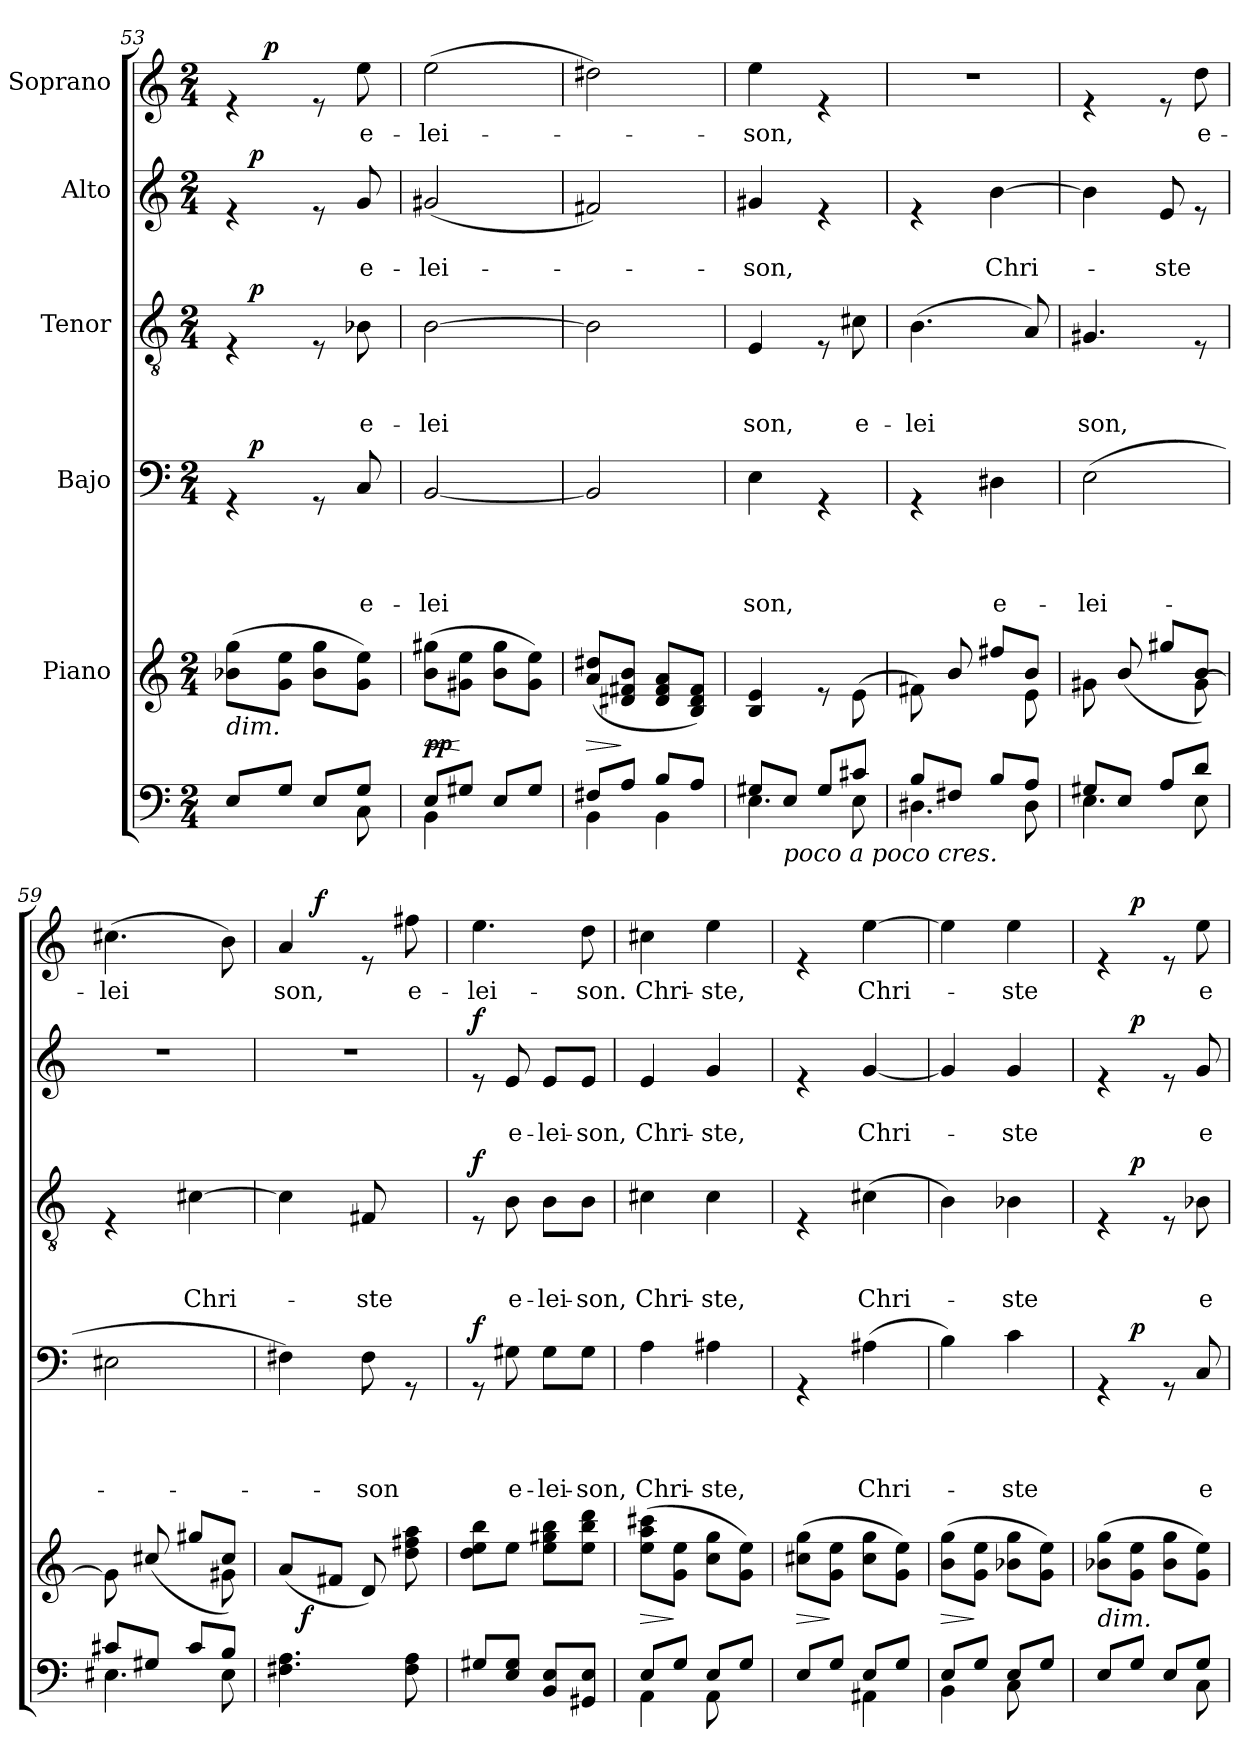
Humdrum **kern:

**kern	**kern	**dynam	**kern	**text	**text	**text	**text	**dynam	**kern	**text	**text	**text	**dynam	**kern	**text	**text	**dynam	**kern	**text	**dynam
*part6	*part5	*part5	*part4	*part4	*part4	*part4	*part4	*part4	*part3	*part3	*part3	*part3	*part3	*part2	*part2	*part2	*part2	*part1	*part1	*part1
*staff6	*staff5	*staff5	*staff4	*staff4	*staff4	*staff4	*staff4	*staff4	*staff3	*staff3	*staff3	*staff3	*staff3	*staff2	*staff2	*staff2	*staff2	*staff1	*staff1	*staff1
*	*I"Piano	*	*I"Bajo	*	*	*	*	*	*I"Tenor	*	*	*	*	*I"Alto	*	*	*	*I"Soprano	*	*
*clefF4	*clefG2	*	*clefF4	*	*	*	*	*	*clefGv2	*	*	*	*	*clefG2	*	*	*	*clefG2	*	*
*k[]	*k[]	*	*k[]	*	*	*	*	*	*k[]	*	*	*	*	*k[]	*	*	*	*k[]	*	*
*C:	*C:	*	*C:	*	*	*	*	*	*C:	*	*	*	*	*C:	*	*	*	*C:	*	*
*M2/4	*M2/4	*	*M2/4	*	*	*	*	*	*M2/4	*	*	*	*	*M2/4	*	*	*	*M2/4	*	*
=53	=53	=53	=53	=53	=53	=53	=53	=53	=53	=53	=53	=53	=53	=53	=53	=53	=53	=53	=53	=53
*^	*	*	*^	*	*	*	*	*	*^	*	*	*	*	*^	*	*	*	*^	*	*
!	!	!LO:TX:b:i:t=dim.	!	!	!	!	!	!	!	!	!	!	!	!	!	!	!	!	!	!	!	!	!	!	!
8E/L	4.ryy	(>8b-X\ 8gg\L	.	4rGG	16ryy	.	.	.	.	.	4rE	16ryy	.	.	.	.	4re	16ryy	.	.	.	4re	16.ryy	.	.
!	!	!	!	!	!	!	!	!	!	!LO:DY:a	!	!	!	!	!	!LO:DY:a	!	!	!	!	!LO:DY:a	!	!	!	!
.	.	.	.	.	4..ryy	.	.	.	.	p	.	4..ryy	.	.	.	p	.	4..ryy	.	.	p	.	.	.	.
!	!	!	!	!	!	!	!	!	!	!	!	!	!	!	!	!	!	!	!	!	!	!	!	!	!LO:DY:a
.	.	.	.	.	.	.	.	.	.	.	.	.	.	.	.	.	.	.	.	.	.	.	4ryy	.	p
8G/J	.	8g\ 8ee\J	.	.	.	.	.	.	.	.	.	.	.	.	.	.	.	.	.	.	.	.	.	.	.
8E/L	.	8b-\ 8gg\L	.	8rGG	.	.	.	.	.	.	8rE	.	.	.	.	.	8re	.	.	.	.	8re	.	.	.
.	.	.	.	.	.	.	.	.	.	.	.	.	.	.	.	.	.	.	.	.	.	.	8ryy	.	.
!	!	!	!	!	!	!	!	!	!LO:LY:b	!	!	!	!	!	!LO:LY:b	!	!	!	!	!LO:LY:b	!	!	!	!LO:LY:b	!
8G/J	8C\	8g\ 8ee\J)	.	8C/	.	.	.	.	e-	.	8B-X\	.	.	.	e-	.	8g/	.	.	e-	.	8ee\	.	e-	.
.	.	.	.	.	.	.	.	.	.	.	.	.	.	.	.	.	.	.	.	.	.	.	32ryy	.	.
=54	=54	=54	=54	=54	=54	=54	=54	=54	=54	=54	=54	=54	=54	=54	=54	=54	=54	=54	=54	=54	=54	=54	=54	=54	=54
!	!	!	!LO:HP:b	!	!	!	!	!	!LO:LY:b	!	!	!	!	!	!LO:LY:b	!	!	!	!	!LO:LY:b	!	!	!	!LO:LY:b	!
!	!	!	!LO:DY:n=1:b	!	!	!	!	!	!	!	!	!	!	!	!	!	!	!	!	!	!	!	!	!	!
*	*	*	*	*v	*v	*	*	*	*	*	*	*	*	*	*	*	*v	*v	*	*	*	*v	*v	*	*
*	*	*	*	*	*	*	*	*	*	*v	*v	*	*	*	*	*	*	*	*	*	*	*
4BB\	8E/L	(>8b\ 8gg#X\L	< pp	[<2BB/	.	.	.	-lei	.	[>2B\	.	.	-lei	.	(<2g#X/	.	-lei-	.	(>2ee\	-lei-	.
.	8G#X/J	8g#X\ 8ee\J	[	.	.	.	.	.	.	.	.	.	.	.	.	.	.	.	.	.	.
4ryy	8E/L	8b\ 8gg#\L	.	.	.	.	.	.	.	.	.	.	.	.	.	.	.	.	.	.	.
.	8G#/J	8g#\ 8ee\J)	.	.	.	.	.	.	.	.	.	.	.	.	.	.	.	.	.	.	.
=55	=55	=55	=55	=55	=55	=55	=55	=55	=55	=55	=55	=55	=55	=55	=55	=55	=55	=55	=55	=55	=55
!	!	!	!LO:HP:b	!	!	!	!	!	!	!	!	!	!	!	!	!	!	!	!	!	!
4BB\	8F#X/L	(<8a/ 8dd#X/L	>	2BB/]	.	.	.	.	.	2B\]	.	.	.	.	2f#X/)	.	.	.	2dd#X\)	.	.
.	8A/J	8d#X/ 8f#X/ 8b/J	]	.	.	.	.	.	.	.	.	.	.	.	.	.	.	.	.	.	.
4BB\	8B/L	8d#/ 8f#/ 8a/L	.	.	.	.	.	.	.	.	.	.	.	.	.	.	.	.	.	.	.
.	8A/J	8B/ 8d#/ 8f#/J)	.	.	.	.	.	.	.	.	.	.	.	.	.	.	.	.	.	.	.
=56	=56	=56	=56	=56	=56	=56	=56	=56	=56	=56	=56	=56	=56	=56	=56	=56	=56	=56	=56	=56	=56
!	!	!	!	!	!	!	!	!LO:LY:b	!	!	!	!	!LO:LY:b	!	!	!	!LO:LY:b	!	!	!LO:LY:b	!
4.E\	8G#X/L	4B/ 4e/	.	4E\	.	.	.	son,	.	4E/	.	.	son,	.	4g#X/	.	-son,	.	4ee\	-son,	.
!	!LO:TX:b:i:t=poco a poco cres.	!	!	!	!	!	!	!	!	!	!	!	!	!	!	!	!	!	!	!	!
.	8E/J	.	.	.	.	.	.	.	.	.	.	.	.	.	.	.	.	.	.	.	.
.	8G#/L	8re	.	4rGG	.	.	.	.	.	8rE	.	.	.	.	4re	.	.	.	4re	.	.
!	!	!	!	!	!	!	!	!	!	!	!	!	!LO:LY:b	!	!	!	!	!	!	!	!
8E\	8c#X/J	(>8e\	.	.	.	.	.	.	.	8c#X\	.	.	e-	.	.	.	.	.	.	.	.
=57	=57	=57	=57	=57	=57	=57	=57	=57	=57	=57	=57	=57	=57	=57	=57	=57	=57	=57	=57	=57	=57
*	*	*^	*	*	*	*	*	*	*	*	*	*	*	*	*	*	*	*	*	*	*
!	!	!	!	!	!	!	!	!	!	!	!	!	!	!LO:LY:b	!	!	!	!	!	!	!	!
4.D#X\	8B/L	8f#X\)	8ryy	.	4rGG	.	.	.	.	.	(>4.B\	.	.	-lei	.	4re	.	.	.	2r	.	.
.	8F#X/J	4ryy	8b/	.	.	.	.	.	.	.	.	.	.	.	.	.	.	.	.	.	.	.
!	!	!	!	!	!	!	!	!	!LO:LY:b	!	!	!	!	!	!	!	!	!LO:LY:b	!	!	!	!
.	8B/L	.	8ff#X/L	.	4D#X\	.	.	.	e-	.	.	.	.	.	.	[>4b\	.	Chri-	.	.	.	.
8D#\	8A/J	8e\	8b/J	.	.	.	.	.	.	.	8A/)	.	.	.	.	.	.	.	.	.	.	.
!!LO:LB:g=z
=58	=58	=58	=58	=58	=58	=58	=58	=58	=58	=58	=58	=58	=58	=58	=58	=58	=58	=58	=58	=58	=58	=58
!	!	!	!	!	!	!	!	!	!LO:LY:b	!	!	!	!	!LO:LY:b	!	!	!	!	!	!	!	!
8G#X/L	4.E\	8g#X\	8ryy	.	(>2E\	.	.	.	-lei-	.	4.G#X/	.	.	son,	.	4b\]	.	.	.	4re	.	.
8E/J	.	4ryy	(<8b/	.	.	.	.	.	.	.	.	.	.	.	.	.	.	.	.	.	.	.
!	!	!	!	!	!	!	!	!	!	!	!	!	!	!	!	!	!	!LO:LY:b	!	!	!	!
8A/L	.	.	8gg#X/L	.	.	.	.	.	.	.	.	.	.	.	.	8e/	.	-ste	.	8re	.	.
!	!	!	!	!	!	!	!	!	!	!	!	!	!	!	!	!	!	!	!	!	!LO:LY:b	!
8d/J	8E\	[>8g#\	8b/J)	.	.	.	.	.	.	.	8rE	.	.	.	.	8re	.	.	.	8dd\	e-	.
=59	=59	=59	=59	=59	=59	=59	=59	=59	=59	=59	=59	=59	=59	=59	=59	=59	=59	=59	=59	=59	=59	=59
!	!	!	!	!	!	!	!	!	!	!	!	!	!	!	!	!	!	!	!	!	!LO:LY:b	!
8c#X/L	4.E#X\	8g#\]	8ryy	.	2E#X\	.	.	.	.	.	4rE	.	.	.	.	2r	.	.	.	(>4.cc#X\	-lei	.
8G#X/J	.	4ryy	(<8cc#X/	.	.	.	.	.	.	.	.	.	.	.	.	.	.	.	.	.	.	.
!	!	!	!	!	!	!	!	!	!	!	!	!	!	!LO:LY:b	!	!	!	!	!	!	!	!
8c#/L	.	.	8gg#X/L	.	.	.	.	.	.	.	[>4c#X\	.	.	Chri-	.	.	.	.	.	.	.	.
8B/J	8E#\	8g#X\	8cc#/J)	.	.	.	.	.	.	.	.	.	.	.	.	.	.	.	.	8b\)	.	.
=60	=60	=60	=60	=60	=60	=60	=60	=60	=60	=60	=60	=60	=60	=60	=60	=60	=60	=60	=60	=60	=60	=60
!	!	!	!	!	!	!	!	!	!	!	!	!	!	!	!	!	!	!	!	!	!LO:LY:b	!
*v	*v	*	*	*	*	*	*	*	*	*	*	*	*	*	*	*	*	*	*	*^	*	*
4.F#X\ 4.A\	(<8a/L	16ryy	.	4F#X\)	.	.	.	.	.	4c#\]	.	.	.	.	2r	.	.	.	4a/	16.ryy	son,	.
!	!	!	!LO:DY:b	!	!	!	!	!	!	!	!	!	!	!	!	!	!	!	!	!	!	!
.	.	4..ryy	f	.	.	.	.	.	.	.	.	.	.	.	.	.	.	.	.	.	.	.
!	!	!	!	!	!	!	!	!	!	!	!	!	!	!	!	!	!	!	!	!	!	!LO:DY:a
.	.	.	.	.	.	.	.	.	.	.	.	.	.	.	.	.	.	.	.	4ryy	.	f
.	8f#X/J	.	.	.	.	.	.	.	.	.	.	.	.	.	.	.	.	.	.	.	.	.
!	!	!	!	!	!	!	!	!LO:LY:b	!	!	!	!	!LO:LY:b	!	!	!	!	!	!	!	!	!
.	8d/)	.	.	8F#\	.	.	.	-son	.	8F#X/	.	.	-ste	.	.	.	.	.	8re	.	.	.
.	.	.	.	.	.	.	.	.	.	.	.	.	.	.	.	.	.	.	.	8ryy	.	.
!	!	!	!	!	!	!	!	!	!	!	!	!	!	!	!	!	!	!	!	!	!LO:LY:b	!
8F#\ 8A\	8dd\ 8ff#X\ 8aa\	.	.	8rGG	.	.	.	.	.	8ryy	.	.	.	.	.	.	.	.	8ff#X\	.	e-	.
.	.	.	.	.	.	.	.	.	.	.	.	.	.	.	.	.	.	.	.	32ryy	.	.
=61	=61	=61	=61	=61	=61	=61	=61	=61	=61	=61	=61	=61	=61	=61	=61	=61	=61	=61	=61	=61	=61	=61
!	!	!	!	!	!	!	!	!	!LO:DY:a	!	!	!	!	!LO:DY:a	!	!	!	!LO:DY:a	!	!	!LO:LY:b	!
*	*v	*v	*	*	*	*	*	*	*	*	*	*	*	*	*	*	*	*	*v	*v	*	*
8G#X/L	8dd\ 8ee\ 8bb\L	.	8rGG	.	.	.	.	f	8rE	.	.	.	f	8re	.	.	f	4.ee\	-lei-	.
!	!	!	!	!	!	!	!LO:LY:b	!	!	!	!	!LO:LY:b	!	!	!	!LO:LY:b	!	!	!	!
8E/ 8G#/J	8ee\J	.	8G#X\	.	.	.	e-	.	8B\	.	.	e-	.	8e/	.	e-	.	.	.	.
!	!	!	!	!	!	!	!LO:LY:b	!	!	!	!	!LO:LY:b	!	!	!	!LO:LY:b	!	!	!	!
8BB/ 8E/L	8ee\ 8gg#X\ 8bb\L	.	8G#\L	.	.	.	-lei-	.	8B\L	.	.	-lei-	.	8e/L	.	-lei-	.	.	.	.
!	!	!	!	!	!	!	!LO:LY:b	!	!	!	!	!LO:LY:b	!	!	!	!LO:LY:b	!	!	!LO:LY:b	!
8GG#X/ 8E/J	8ee\ 8bb\ 8ddd\J	.	8G#\J	.	.	.	-son,	.	8B\J	.	.	-son,	.	8e/J	.	-son,	.	8dd\	-son.	.
=62	=62	=62	=62	=62	=62	=62	=62	=62	=62	=62	=62	=62	=62	=62	=62	=62	=62	=62	=62	=62
*^	*	*	*	*	*	*	*	*	*	*	*	*	*	*	*	*	*	*	*	*
!	!	!	!LO:HP:b	!	!	!	!	!LO:LY:b	!	!	!	!	!LO:LY:b	!	!	!	!LO:LY:b	!	!	!LO:LY:b	!
4AA\	8E/L	(>8ee\ 8aa\ 8ccc#X\L	>	4A\	.	.	.	Chri-	.	4c#X\	.	.	Chri-	.	4e/	.	Chri-	.	4cc#X\	Chri-	.
.	8G/J	8g\ 8ee\J	]	.	.	.	.	.	.	.	.	.	.	.	.	.	.	.	.	.	.
!	!	!	!	!	!	!	!	!LO:LY:b	!	!	!	!	!LO:LY:b	!	!	!	!LO:LY:b	!	!	!LO:LY:b	!
8AA\	8E/L	8cc\ 8gg\L	.	4A#X\	.	.	.	-ste,	.	4c#\	.	.	-ste,	.	4g/	.	-ste,	.	4ee\	-ste,	.
8ryy	8G/J	8g\ 8ee\J)	.	.	.	.	.	.	.	.	.	.	.	.	.	.	.	.	.	.	.
=63	=63	=63	=63	=63	=63	=63	=63	=63	=63	=63	=63	=63	=63	=63	=63	=63	=63	=63	=63	=63	=63
!	!	!	!LO:HP:b	!	!	!	!	!	!	!	!	!	!	!	!	!	!	!	!	!	!
8E/L	4ryy	(>8cc#X\ 8gg\L	>	4rGG	.	.	.	.	.	4rE	.	.	.	.	4re	.	.	.	4re	.	.
8G/J	.	8g\ 8ee\J	]	.	.	.	.	.	.	.	.	.	.	.	.	.	.	.	.	.	.
!	!	!	!	!	!	!	!	!LO:LY:b	!	!	!	!	!LO:LY:b	!	!	!	!LO:LY:b	!	!	!LO:LY:b	!
8E/L	4AA#X\	8cc#\ 8gg\L	.	(>4A#X\	.	.	.	Chri-	.	(>4c#X\	.	.	Chri-	.	[<4g/	.	Chri-	.	[>4ee\	Chri-	.
8G/J	.	8g\ 8ee\J)	.	.	.	.	.	.	.	.	.	.	.	.	.	.	.	.	.	.	.
=64	=64	=64	=64	=64	=64	=64	=64	=64	=64	=64	=64	=64	=64	=64	=64	=64	=64	=64	=64	=64	=64
!	!	!	!LO:HP:b	!	!	!	!	!	!	!	!	!	!	!	!	!	!	!	!	!	!
4BB\	8E/L	(>8b\ 8gg\L	>	4B\)	.	.	.	.	.	4B\)	.	.	.	.	4g/]	.	.	.	4ee\]	.	.
.	8G/J	8g\ 8ee\J	]	.	.	.	.	.	.	.	.	.	.	.	.	.	.	.	.	.	.
!	!	!	!	!	!	!	!	!LO:LY:b	!	!	!	!	!LO:LY:b	!	!	!	!LO:LY:b	!	!	!LO:LY:b	!
8C\	8E/L	8b-X\ 8gg\L	.	4c\	.	.	.	-ste	.	4B-X\	.	.	-ste	.	4g/	.	-ste	.	4ee\	-ste	.
8ryy	8G/J	8g\ 8ee\J)	.	.	.	.	.	.	.	.	.	.	.	.	.	.	.	.	.	.	.
=65	=65	=65	=65	=65	=65	=65	=65	=65	=65	=65	=65	=65	=65	=65	=65	=65	=65	=65	=65	=65	=65
*	*	*	*	*^	*	*	*	*	*	*^	*	*	*	*	*^	*	*	*	*^	*	*
!	!	!LO:TX:b:i:t=dim.	!	!	!	!	!	!	!	!	!	!	!	!	!	!	!	!	!	!	!	!	!	!	!
8E/L	4.ryy	(>8b-X\ 8gg\L	.	4rGG	8ryy	.	.	.	.	.	4rE	8ryy	.	.	.	.	4re	8ryy	.	.	.	4re	8ryy	.	.
!	!	!	!	!	!	!	!	!	!	!LO:DY:a	!	!	!	!	!	!LO:DY:a	!	!	!	!	!LO:DY:a	!	!	!	!LO:DY:a
8G/J	.	8g\ 8ee\J	.	.	4.ryy	.	.	.	.	p	.	4.ryy	.	.	.	p	.	4.ryy	.	.	p	.	4.ryy	.	p
8E/L	.	8b-\ 8gg\L	.	8rGG	.	.	.	.	.	.	8rE	.	.	.	.	.	8re	.	.	.	.	8re	.	.	.
!	!	!	!	!	!	!	!	!	!LO:LY:b	!	!	!	!	!	!LO:LY:b	!	!	!	!	!LO:LY:b	!	!	!	!LO:LY:b	!
8G/J	8C\	8g\ 8ee\J)	.	8C/	.	.	.	.	e-	.	8B-X\	.	.	.	e-	.	8g/	.	.	e-	.	8ee\	.	e-	.
*	*	*	*	*v	*v	*	*	*	*	*	*	*	*	*	*	*	*v	*v	*	*	*	*v	*v	*	*
*v	*v	*	*	*	*	*	*	*	*	*v	*v	*	*	*	*	*	*	*	*	*	*	*
=	=	=	=	=	=	=	=	=	=	=	=	=	=	=	=	=	=	=	=	=
*-	*-	*-	*-	*-	*-	*-	*-	*-	*-	*-	*-	*-	*-	*-	*-	*-	*-	*-	*-	*-
